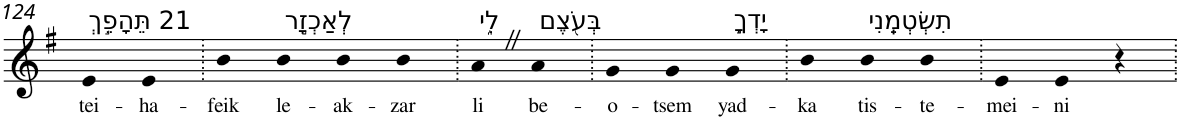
**kern	**text
*part1	*part1
*staff1	*staff1
*I"Piano	*
*I'Pno	*
!!LO:PB:g=z
*clefG2	*
*k[f#]	*
*G:	*
=124	=124
!LO:TX:a:t=21 תֵּהָפֵ֣ךְ	!
!	!LO:LY:b
4e	tei-
!	!LO:LY:b
4e	-ha-
=125.	=125.
!	!LO:LY:b
4b	-feik
!LO:TX:a:t=לְאַכְזָ֣ר	!
!	!LO:LY:b
4b	le-
!	!LO:LY:b
4b	-ak-
!	!LO:LY:b
4b	-zar
=126.	=126.
!LO:TX:a:t=לִ֑י	!
!	!LO:LY:b
4aZ	li
!LO:TX:a:t=בְּעֹ֖צֶם	!
!	!LO:LY:b
4a	be-
=127.	=127.
!	!LO:LY:b
4g	-o-
!	!LO:LY:b
4g	-tsem
!LO:TX:a:t=יָדְךָ֣	!
!	!LO:LY:b
4g	yad-
=128.	=128.
!	!LO:LY:b
4b	-ka
!LO:TX:a:t=תִשְׂטְמֵֽנִי	!
!	!LO:LY:b
4b	tis-
!	!LO:LY:b
4b	-te-
=129.	=129.
!	!LO:LY:b
4e	-mei-
!	!LO:LY:b
4e	-ni
4r	.
=.	=.
*-	*-
